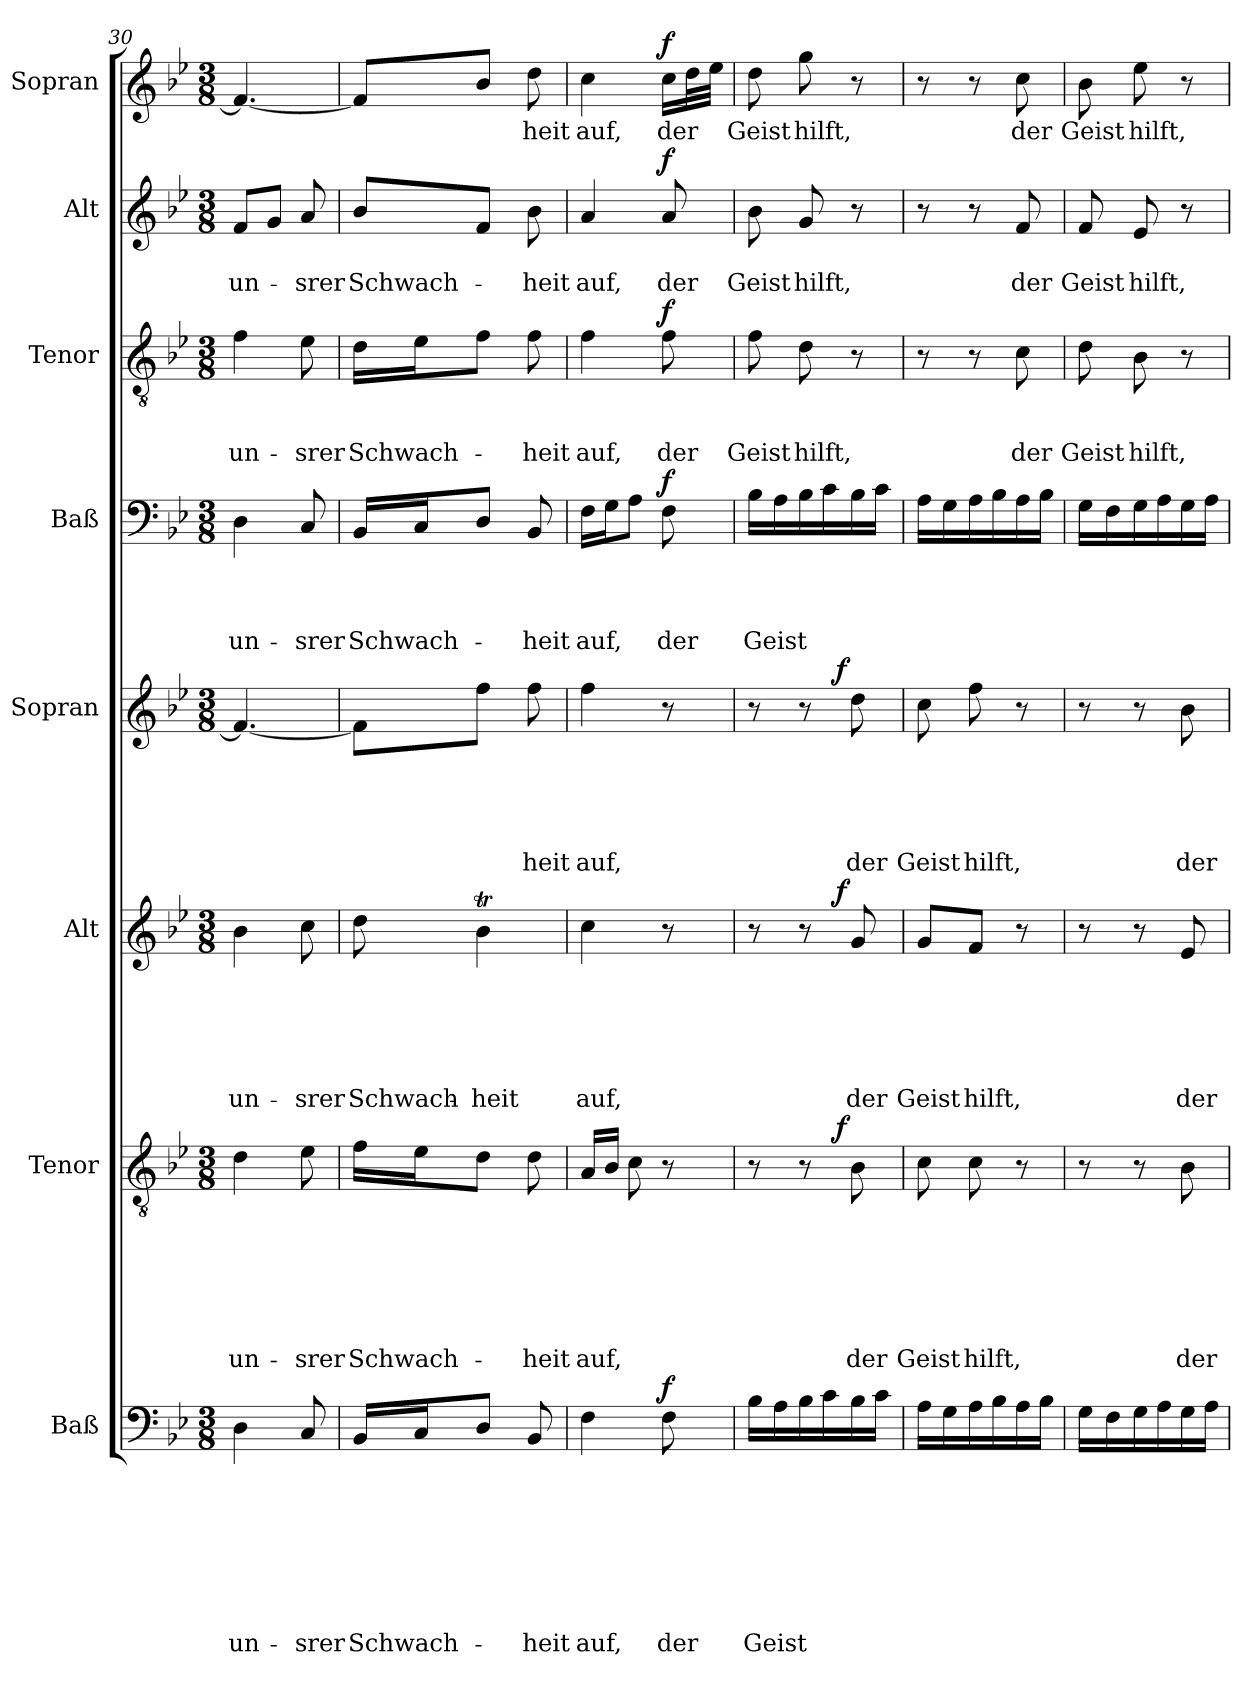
**kern	**text	**text	**text	**text	**text	**text	**text	**text	**dynam	**kern	**text	**text	**text	**text	**text	**text	**text	**dynam	**kern	**text	**text	**text	**text	**text	**text	**dynam	**kern	**text	**text	**text	**text	**text	**dynam	**kern	**text	**text	**text	**text	**dynam	**kern	**text	**text	**text	**dynam	**kern	**text	**text	**dynam	**kern	**text	**dynam
*part8	*part8	*part8	*part8	*part8	*part8	*part8	*part8	*part8	*part8	*part7	*part7	*part7	*part7	*part7	*part7	*part7	*part7	*part7	*part6	*part6	*part6	*part6	*part6	*part6	*part6	*part6	*part5	*part5	*part5	*part5	*part5	*part5	*part5	*part4	*part4	*part4	*part4	*part4	*part4	*part3	*part3	*part3	*part3	*part3	*part2	*part2	*part2	*part2	*part1	*part1	*part1
*staff8	*staff8	*staff8	*staff8	*staff8	*staff8	*staff8	*staff8	*staff8	*staff8	*staff7	*staff7	*staff7	*staff7	*staff7	*staff7	*staff7	*staff7	*staff7	*staff6	*staff6	*staff6	*staff6	*staff6	*staff6	*staff6	*staff6	*staff5	*staff5	*staff5	*staff5	*staff5	*staff5	*staff5	*staff4	*staff4	*staff4	*staff4	*staff4	*staff4	*staff3	*staff3	*staff3	*staff3	*staff3	*staff2	*staff2	*staff2	*staff2	*staff1	*staff1	*staff1
*I"Baß	*	*	*	*	*	*	*	*	*	*I"Tenor	*	*	*	*	*	*	*	*	*I"Alt	*	*	*	*	*	*	*	*I"Sopran	*	*	*	*	*	*	*I"Baß	*	*	*	*	*	*I"Tenor	*	*	*	*	*I"Alt	*	*	*	*I"Sopran	*	*
*clefF4	*	*	*	*	*	*	*	*	*	*clefGv2	*	*	*	*	*	*	*	*	*clefG2	*	*	*	*	*	*	*	*clefG2	*	*	*	*	*	*	*clefF4	*	*	*	*	*	*clefGv2	*	*	*	*	*clefG2	*	*	*	*clefG2	*	*
*k[b-e-]	*	*	*	*	*	*	*	*	*	*k[b-e-]	*	*	*	*	*	*	*	*	*k[b-e-]	*	*	*	*	*	*	*	*k[b-e-]	*	*	*	*	*	*	*k[b-e-]	*	*	*	*	*	*k[b-e-]	*	*	*	*	*k[b-e-]	*	*	*	*k[b-e-]	*	*
*B-:	*	*	*	*	*	*	*	*	*	*B-:	*	*	*	*	*	*	*	*	*B-:	*	*	*	*	*	*	*	*B-:	*	*	*	*	*	*	*B-:	*	*	*	*	*	*B-:	*	*	*	*	*B-:	*	*	*	*B-:	*	*
*M3/8	*	*	*	*	*	*	*	*	*	*M3/8	*	*	*	*	*	*	*	*	*M3/8	*	*	*	*	*	*	*	*M3/8	*	*	*	*	*	*	*M3/8	*	*	*	*	*	*M3/8	*	*	*	*	*M3/8	*	*	*	*M3/8	*	*
=30	=30	=30	=30	=30	=30	=30	=30	=30	=30	=30	=30	=30	=30	=30	=30	=30	=30	=30	=30	=30	=30	=30	=30	=30	=30	=30	=30	=30	=30	=30	=30	=30	=30	=30	=30	=30	=30	=30	=30	=30	=30	=30	=30	=30	=30	=30	=30	=30	=30	=30	=30
4D!\	.	.	.	.	.	.	.	un-	.	4d!\	.	.	.	.	.	.	un-	.	4b-!\	.	.	.	.	.	un-	.	4.f!/_	.	.	.	.	.	.	4D!\	.	.	.	un-	.	4f!\	.	.	un-	.	8f!/L	.	un-	.	4.f!/_	.	.
.	.	.	.	.	.	.	.	.	.	.	.	.	.	.	.	.	.	.	.	.	.	.	.	.	.	.	.	.	.	.	.	.	.	.	.	.	.	.	.	.	.	.	.	.	8g!/J	.	.	.	.	.	.
8C!/	.	.	.	.	.	.	.	-srer	.	8e-!\	.	.	.	.	.	.	-srer	.	8cc!\	.	.	.	.	.	-srer	.	.	.	.	.	.	.	.	8C!/	.	.	.	-srer	.	8e-!\	.	.	-srer	.	8a!/	.	-srer	.	.	.	.
=31	=31	=31	=31	=31	=31	=31	=31	=31	=31	=31	=31	=31	=31	=31	=31	=31	=31	=31	=31	=31	=31	=31	=31	=31	=31	=31	=31	=31	=31	=31	=31	=31	=31	=31	=31	=31	=31	=31	=31	=31	=31	=31	=31	=31	=31	=31	=31	=31	=31	=31	=31
16BB-!/LL	.	.	.	.	.	.	.	Schwach-	.	16f!\LL	.	.	.	.	.	.	Schwach-	.	8dd!\	.	.	.	.	.	Schwach-	.	8f!\L]	.	.	.	.	.	.	16BB-!/LL	.	.	.	Schwach-	.	16d!\LL	.	.	Schwach-	.	8b-!/L	.	Schwach-	.	8f!/L]	.	.
16C!/J	.	.	.	.	.	.	.	.	.	16e-!\J	.	.	.	.	.	.	.	.	.	.	.	.	.	.	.	.	.	.	.	.	.	.	.	16C!/J	.	.	.	.	.	16e-!\J	.	.	.	.	.	.	.	.	.	.	.
8D!/J	.	.	.	.	.	.	.	.	.	8d!\J	.	.	.	.	.	.	.	.	4b-T!\	.	.	.	.	.	-heit	.	8ff!\J	.	.	.	.	.	.	8D!/J	.	.	.	.	.	8f!\J	.	.	.	.	8f!/J	.	.	.	8b-!/J	.	.
8BB-!/	.	.	.	.	.	.	.	-heit	.	8d!\	.	.	.	.	.	.	-heit	.	.	.	.	.	.	.	.	.	8ff!\	.	.	.	.	-heit	.	8BB-!/	.	.	.	-heit	.	8f!\	.	.	-heit	.	8b-!\	.	-heit	.	8dd!\	-heit	.
!!LO:LB:g=z
=32	=32	=32	=32	=32	=32	=32	=32	=32	=32	=32	=32	=32	=32	=32	=32	=32	=32	=32	=32	=32	=32	=32	=32	=32	=32	=32	=32	=32	=32	=32	=32	=32	=32	=32	=32	=32	=32	=32	=32	=32	=32	=32	=32	=32	=32	=32	=32	=32	=32	=32	=32
4F!\	.	.	.	.	.	.	.	auf,	.	16A!/LL	.	.	.	.	.	.	auf,	.	4cc!\	.	.	.	.	.	auf,	.	4ff!\	.	.	.	.	auf,	.	16F!\LL	.	.	.	auf,	.	4f!\	.	.	auf,	.	4a!/	.	auf,	.	4cc!\	auf,	.
.	.	.	.	.	.	.	.	.	.	16B-!/JJ	.	.	.	.	.	.	.	.	.	.	.	.	.	.	.	.	.	.	.	.	.	.	.	16G!\J	.	.	.	.	.	.	.	.	.	.	.	.	.	.	.	.	.
.	.	.	.	.	.	.	.	.	.	8c!\	.	.	.	.	.	.	.	.	.	.	.	.	.	.	.	.	.	.	.	.	.	.	.	8A!\J	.	.	.	.	.	.	.	.	.	.	.	.	.	.	.	.	.
!	!	!	!	!	!	!	!	!	!LO:DY:a	!	!	!	!	!	!	!	!	!	!	!	!	!	!	!	!	!	!	!	!	!	!	!	!	!	!	!	!	!	!LO:DY:a	!	!	!	!	!LO:DY:a	!	!	!	!LO:DY:a	!	!	!LO:DY:a
8F!\	.	.	.	.	.	.	.	der	f	8r	.	.	.	.	.	.	.	.	8r	.	.	.	.	.	.	.	8r	.	.	.	.	.	.	8F!\	.	.	.	der	f	8f!\	.	.	der	f	8a!/	.	der	f	16cc!\LL	der	f
.	.	.	.	.	.	.	.	.	.	.	.	.	.	.	.	.	.	.	.	.	.	.	.	.	.	.	.	.	.	.	.	.	.	.	.	.	.	.	.	.	.	.	.	.	.	.	.	.	32dd!\L	.	.
.	.	.	.	.	.	.	.	.	.	.	.	.	.	.	.	.	.	.	.	.	.	.	.	.	.	.	.	.	.	.	.	.	.	.	.	.	.	.	.	.	.	.	.	.	.	.	.	.	32ee-!\JJJ	.	.
=33	=33	=33	=33	=33	=33	=33	=33	=33	=33	=33	=33	=33	=33	=33	=33	=33	=33	=33	=33	=33	=33	=33	=33	=33	=33	=33	=33	=33	=33	=33	=33	=33	=33	=33	=33	=33	=33	=33	=33	=33	=33	=33	=33	=33	=33	=33	=33	=33	=33	=33	=33
*	*	*	*	*	*	*	*	*	*	*^	*	*	*	*	*	*	*	*	*^	*	*	*	*	*	*	*	*^	*	*	*	*	*	*	*	*	*	*	*	*	*	*	*	*	*	*	*	*	*	*	*	*
16B-!\LL	.	.	.	.	.	.	.	Geist	.	8r	8..ryy	.	.	.	.	.	.	.	.	8r	8..ryy	.	.	.	.	.	.	.	8r	8..ryy	.	.	.	.	.	.	16B-!\LL	.	.	.	Geist	.	8f!\	.	.	Geist	.	8b-!\	.	Geist	.	8dd!\	Geist	.
16A!\	.	.	.	.	.	.	.	.	.	.	.	.	.	.	.	.	.	.	.	.	.	.	.	.	.	.	.	.	.	.	.	.	.	.	.	.	16A!\	.	.	.	.	.	.	.	.	.	.	.	.	.	.	.	.	.
16B-!\	.	.	.	.	.	.	.	.	.	8r	.	.	.	.	.	.	.	.	.	8r	.	.	.	.	.	.	.	.	8r	.	.	.	.	.	.	.	16B-!\	.	.	.	.	.	8d!\	.	.	hilft,	.	8g!/	.	hilft,	.	8gg!\	hilft,	.
16c!\	.	.	.	.	.	.	.	.	.	.	.	.	.	.	.	.	.	.	.	.	.	.	.	.	.	.	.	.	.	.	.	.	.	.	.	.	16c!\	.	.	.	.	.	.	.	.	.	.	.	.	.	.	.	.	.
!	!	!	!	!	!	!	!	!	!	!	!	!	!	!	!	!	!	!	!LO:DY:a	!	!	!	!	!	!	!	!	!LO:DY:a	!	!	!	!	!	!	!	!LO:DY:a	!	!	!	!	!	!	!	!	!	!	!	!	!	!	!	!	!	!
.	.	.	.	.	.	.	.	.	.	.	8ryy	.	.	.	.	.	.	.	f	.	8ryy	.	.	.	.	.	.	f	.	8ryy	.	.	.	.	.	f	.	.	.	.	.	.	.	.	.	.	.	.	.	.	.	.	.	.
16B-!\	.	.	.	.	.	.	.	.	.	8B-!\	.	.	.	.	.	.	.	der	.	8g!/	.	.	.	.	.	.	der	.	8dd!\	.	.	.	.	.	der	.	16B-!\	.	.	.	.	.	8r	.	.	.	.	8r	.	.	.	8r	.	.
16c!\JJ	.	.	.	.	.	.	.	.	.	.	.	.	.	.	.	.	.	.	.	.	.	.	.	.	.	.	.	.	.	.	.	.	.	.	.	.	16c!\JJ	.	.	.	.	.	.	.	.	.	.	.	.	.	.	.	.	.
.	.	.	.	.	.	.	.	.	.	.	32ryy	.	.	.	.	.	.	.	.	.	32ryy	.	.	.	.	.	.	.	.	32ryy	.	.	.	.	.	.	.	.	.	.	.	.	.	.	.	.	.	.	.	.	.	.	.	.
*	*	*	*	*	*	*	*	*	*	*v	*v	*	*	*	*	*	*	*	*	*	*	*	*	*	*	*	*	*	*v	*v	*	*	*	*	*	*	*	*	*	*	*	*	*	*	*	*	*	*	*	*	*	*	*	*
*	*	*	*	*	*	*	*	*	*	*	*	*	*	*	*	*	*	*	*v	*v	*	*	*	*	*	*	*	*	*	*	*	*	*	*	*	*	*	*	*	*	*	*	*	*	*	*	*	*	*	*	*	*
=34	=34	=34	=34	=34	=34	=34	=34	=34	=34	=34	=34	=34	=34	=34	=34	=34	=34	=34	=34	=34	=34	=34	=34	=34	=34	=34	=34	=34	=34	=34	=34	=34	=34	=34	=34	=34	=34	=34	=34	=34	=34	=34	=34	=34	=34	=34	=34	=34	=34	=34	=34
16A!\LL	.	.	.	.	.	.	.	.	.	8c!\	.	.	.	.	.	.	Geist	.	8g!/L	.	.	.	.	.	Geist	.	8cc!\	.	.	.	.	Geist	.	16A!\LL	.	.	.	.	.	8r	.	.	.	.	8r	.	.	.	8r	.	.
16G!\	.	.	.	.	.	.	.	.	.	.	.	.	.	.	.	.	.	.	.	.	.	.	.	.	.	.	.	.	.	.	.	.	.	16G!\	.	.	.	.	.	.	.	.	.	.	.	.	.	.	.	.	.
16A!\	.	.	.	.	.	.	.	.	.	8c!\	.	.	.	.	.	.	hilft,	.	8f!/J	.	.	.	.	.	hilft,	.	8ff!\	.	.	.	.	hilft,	.	16A!\	.	.	.	.	.	8r	.	.	.	.	8r	.	.	.	8r	.	.
16B-!\	.	.	.	.	.	.	.	.	.	.	.	.	.	.	.	.	.	.	.	.	.	.	.	.	.	.	.	.	.	.	.	.	.	16B-!\	.	.	.	.	.	.	.	.	.	.	.	.	.	.	.	.	.
16A!\	.	.	.	.	.	.	.	.	.	8r	.	.	.	.	.	.	.	.	8r	.	.	.	.	.	.	.	8r	.	.	.	.	.	.	16A!\	.	.	.	.	.	8c!\	.	.	der	.	8f!/	.	der	.	8cc!\	der	.
16B-!\JJ	.	.	.	.	.	.	.	.	.	.	.	.	.	.	.	.	.	.	.	.	.	.	.	.	.	.	.	.	.	.	.	.	.	16B-!\JJ	.	.	.	.	.	.	.	.	.	.	.	.	.	.	.	.	.
=35	=35	=35	=35	=35	=35	=35	=35	=35	=35	=35	=35	=35	=35	=35	=35	=35	=35	=35	=35	=35	=35	=35	=35	=35	=35	=35	=35	=35	=35	=35	=35	=35	=35	=35	=35	=35	=35	=35	=35	=35	=35	=35	=35	=35	=35	=35	=35	=35	=35	=35	=35
16G!\LL	.	.	.	.	.	.	.	.	.	8r	.	.	.	.	.	.	.	.	8r	.	.	.	.	.	.	.	8r	.	.	.	.	.	.	16G!\LL	.	.	.	.	.	8d!\	.	.	Geist	.	8f!/	.	Geist	.	8b-!\	Geist	.
16F!\	.	.	.	.	.	.	.	.	.	.	.	.	.	.	.	.	.	.	.	.	.	.	.	.	.	.	.	.	.	.	.	.	.	16F!\	.	.	.	.	.	.	.	.	.	.	.	.	.	.	.	.	.
16G!\	.	.	.	.	.	.	.	.	.	8r	.	.	.	.	.	.	.	.	8r	.	.	.	.	.	.	.	8r	.	.	.	.	.	.	16G!\	.	.	.	.	.	8B-!\	.	.	hilft,	.	8e-!/	.	hilft,	.	8ee-!\	hilft,	.
16A!\	.	.	.	.	.	.	.	.	.	.	.	.	.	.	.	.	.	.	.	.	.	.	.	.	.	.	.	.	.	.	.	.	.	16A!\	.	.	.	.	.	.	.	.	.	.	.	.	.	.	.	.	.
16G!\	.	.	.	.	.	.	.	.	.	8B-!\	.	.	.	.	.	.	der	.	8e-!/	.	.	.	.	.	der	.	8b-!\	.	.	.	.	der	.	16G!\	.	.	.	.	.	8r	.	.	.	.	8r	.	.	.	8r	.	.
16A!\JJ	.	.	.	.	.	.	.	.	.	.	.	.	.	.	.	.	.	.	.	.	.	.	.	.	.	.	.	.	.	.	.	.	.	16A!\JJ	.	.	.	.	.	.	.	.	.	.	.	.	.	.	.	.	.
=	=	=	=	=	=	=	=	=	=	=	=	=	=	=	=	=	=	=	=	=	=	=	=	=	=	=	=	=	=	=	=	=	=	=	=	=	=	=	=	=	=	=	=	=	=	=	=	=	=	=	=
*-	*-	*-	*-	*-	*-	*-	*-	*-	*-	*-	*-	*-	*-	*-	*-	*-	*-	*-	*-	*-	*-	*-	*-	*-	*-	*-	*-	*-	*-	*-	*-	*-	*-	*-	*-	*-	*-	*-	*-	*-	*-	*-	*-	*-	*-	*-	*-	*-	*-	*-	*-
